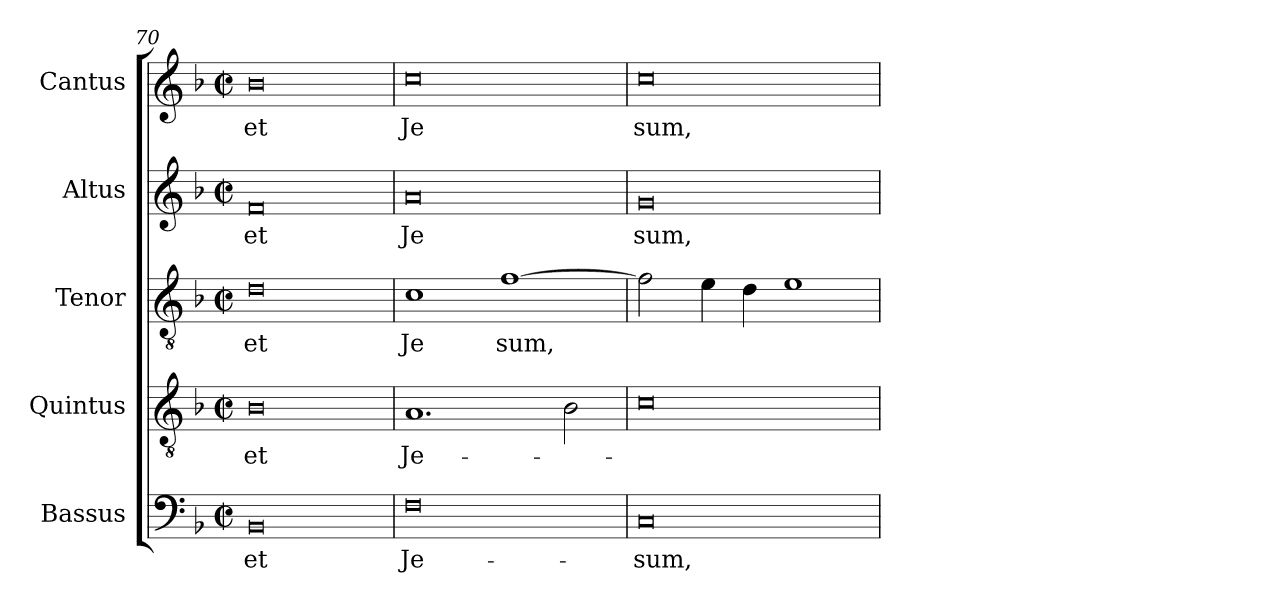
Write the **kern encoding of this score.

**kern	**text	**kern	**text	**kern	**text	**kern	**text	**kern	**text
*part5	*part5	*part4	*part4	*part3	*part3	*part2	*part2	*part1	*part1
*staff5	*staff5	*staff4	*staff4	*staff3	*staff3	*staff2	*staff2	*staff1	*staff1
*I"Bassus	*	*I"Quintus	*	*I"Tenor	*	*I"Altus	*	*I"Cantus	*
*clefF4	*	*clefGv2	*	*clefGv2	*	*clefG2	*	*clefG2	*
*k[b-]	*	*k[b-]	*	*k[b-]	*	*k[b-]	*	*k[b-]	*
*F:	*	*F:	*	*F:	*	*F:	*	*F:	*
*M2/2	*	*M2/2	*	*M2/2	*	*M2/2	*	*M2/2	*
*met(c|)	*	*met(c|)	*	*met(c|)	*	*met(c|)	*	*met(c|)	*
=70	=70	=70	=70	=70	=70	=70	=70	=70	=70
!	!LO:LY:b:cj	!	!LO:LY:b:cj	!	!LO:LY:b:cj	!	!LO:LY:b:cj	!	!LO:LY:b:cj
0BB-	et	0B-	et	0d	et	0f	et	0b-	et
=71	=71	=71	=71	=71	=71	=71	=71	=71	=71
!	!LO:LY:b:cj	!	!LO:LY:b:cj	!	!LO:LY:b:cj	!	!LO:LY:b:cj	!	!LO:LY:b:cj
0F	Je-	1.A	Je-	1c	Je	0a	Je	0cc	Je
!	!	!	!	!	!LO:LY:b	!	!	!	!
.	.	.	.	[>1f	sum,	.	.	.	.
.	.	2B-\	.	.	.	.	.	.	.
=72	=72	=72	=72	=72	=72	=72	=72	=72	=72
!	!LO:LY:b:cj	!	!	!	!	!	!LO:LY:b:cj	!	!LO:LY:b:cj
0C	-sum,	0c	.	2f\]	.	0g	sum,	0cc	sum,
.	.	.	.	4e\	.	.	.	.	.
.	.	.	.	4d\	.	.	.	.	.
.	.	.	.	1e	.	.	.	.	.
=	=	=	=	=	=	=	=	=	=
*-	*-	*-	*-	*-	*-	*-	*-	*-	*-
